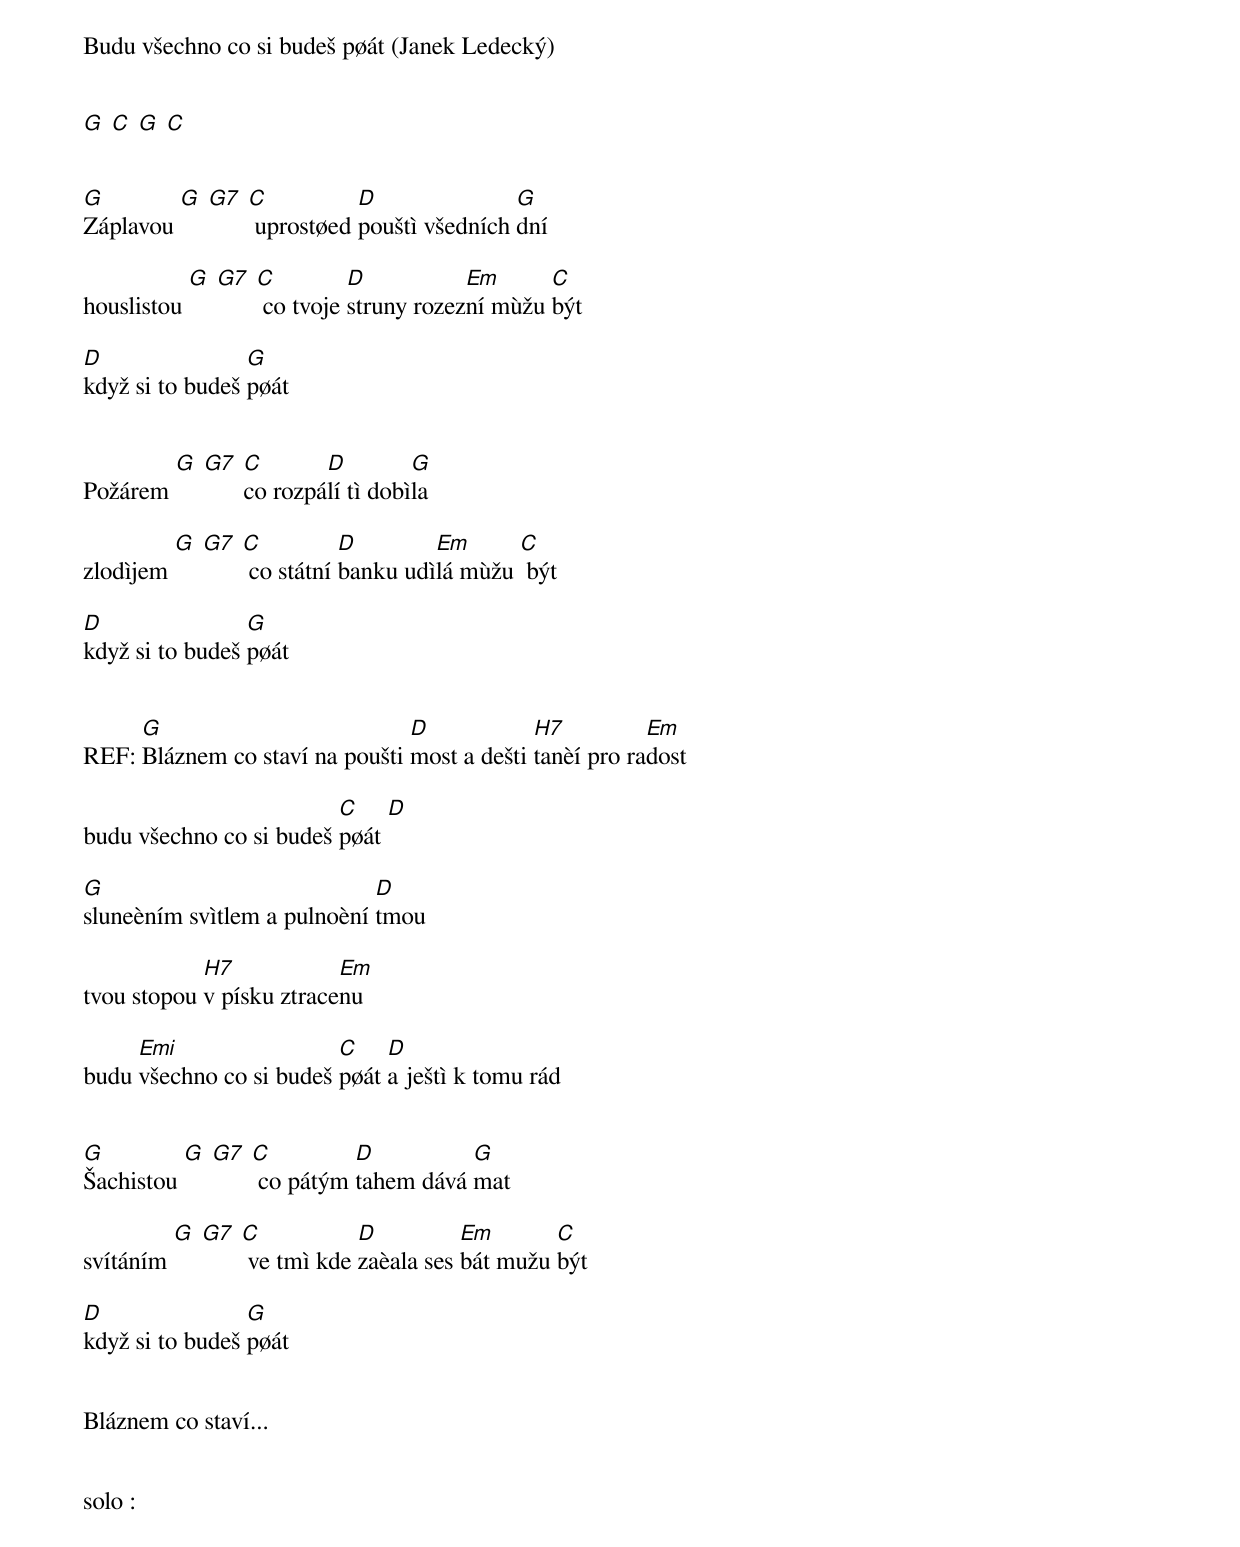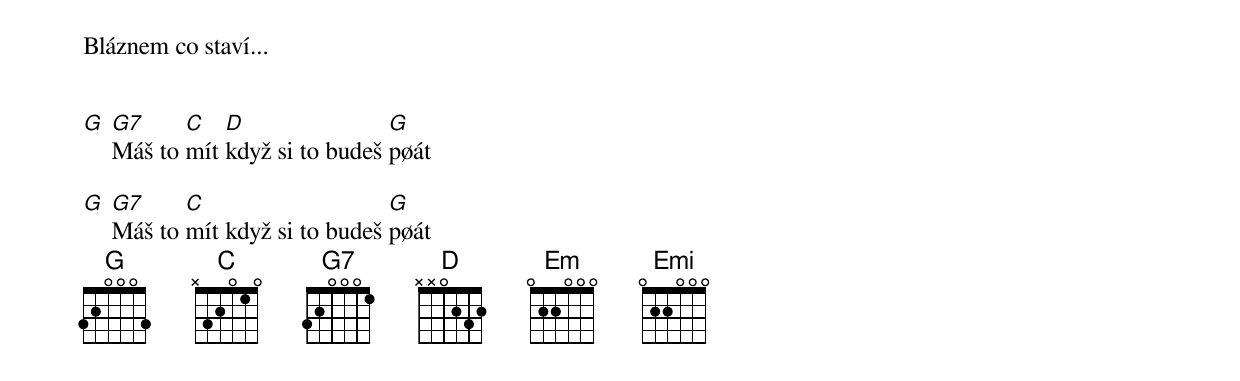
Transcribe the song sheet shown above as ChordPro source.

Budu všechno co si budeš pøát (Janek Ledecký)


[G] [C] [G] [C]


[G]Záplavou [G] [G7] [C] uprostøed [D]pouštì všedních [G]dní

houslistou [G] [G7] [C] co tvoje [D]struny rozez[Em]ní mùžu [C]být

[D]když si to budeš [G]pøát


Požárem [G] [G7] [C]co rozpá[D]lí tì dobì[G]la

zlodìjem [G] [G7] [C] co státní [D]banku udì[Em]lá mùžu [C] být

[D]když si to budeš [G]pøát


REF: [G]Bláznem co staví na poušti [D]most a dešti [H7]tanèí pro ra[Em]dost

budu všechno co si budeš [C]pøát [D]

[G]sluneèním svìtlem a pulnoèní [D]tmou

tvou stopou [H7]v písku ztrace[Em]nu

budu [Emi]všechno co si budeš [C]pøát [D]a ještì k tomu rád


[G]Šachistou [G] [G7] [C] co pátým [D]tahem dává [G]mat

svítáním [G] [G7] [C] ve tmì kde [D]zaèala ses [Em]bát mužu [C]být

[D]když si to budeš [G]pøát


Bláznem co staví...


solo :


Bláznem co staví...


[G] [G7]Máš to [C]mít [D]když si to budeš [G]pøát

[G] [G7]Máš to [C]mít když si to budeš [G]pøát
